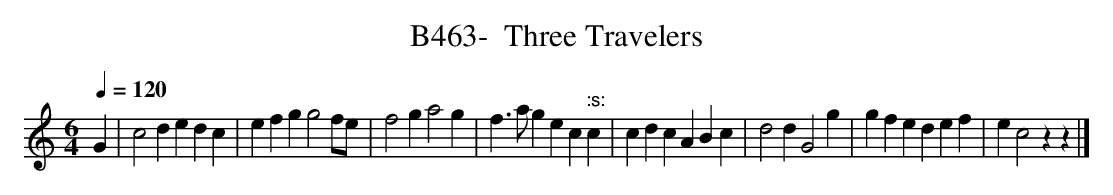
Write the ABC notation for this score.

X:1
T:B463-  Three Travelers
Q:1/4=120
L:1/4
M:6/4
K:C
G|c2dedc|efgg2f/e/|f2ga2g|f3/2a/gec":s:"c|\
cdcABc|d2dG2g|gfedef|ec2zz|]
